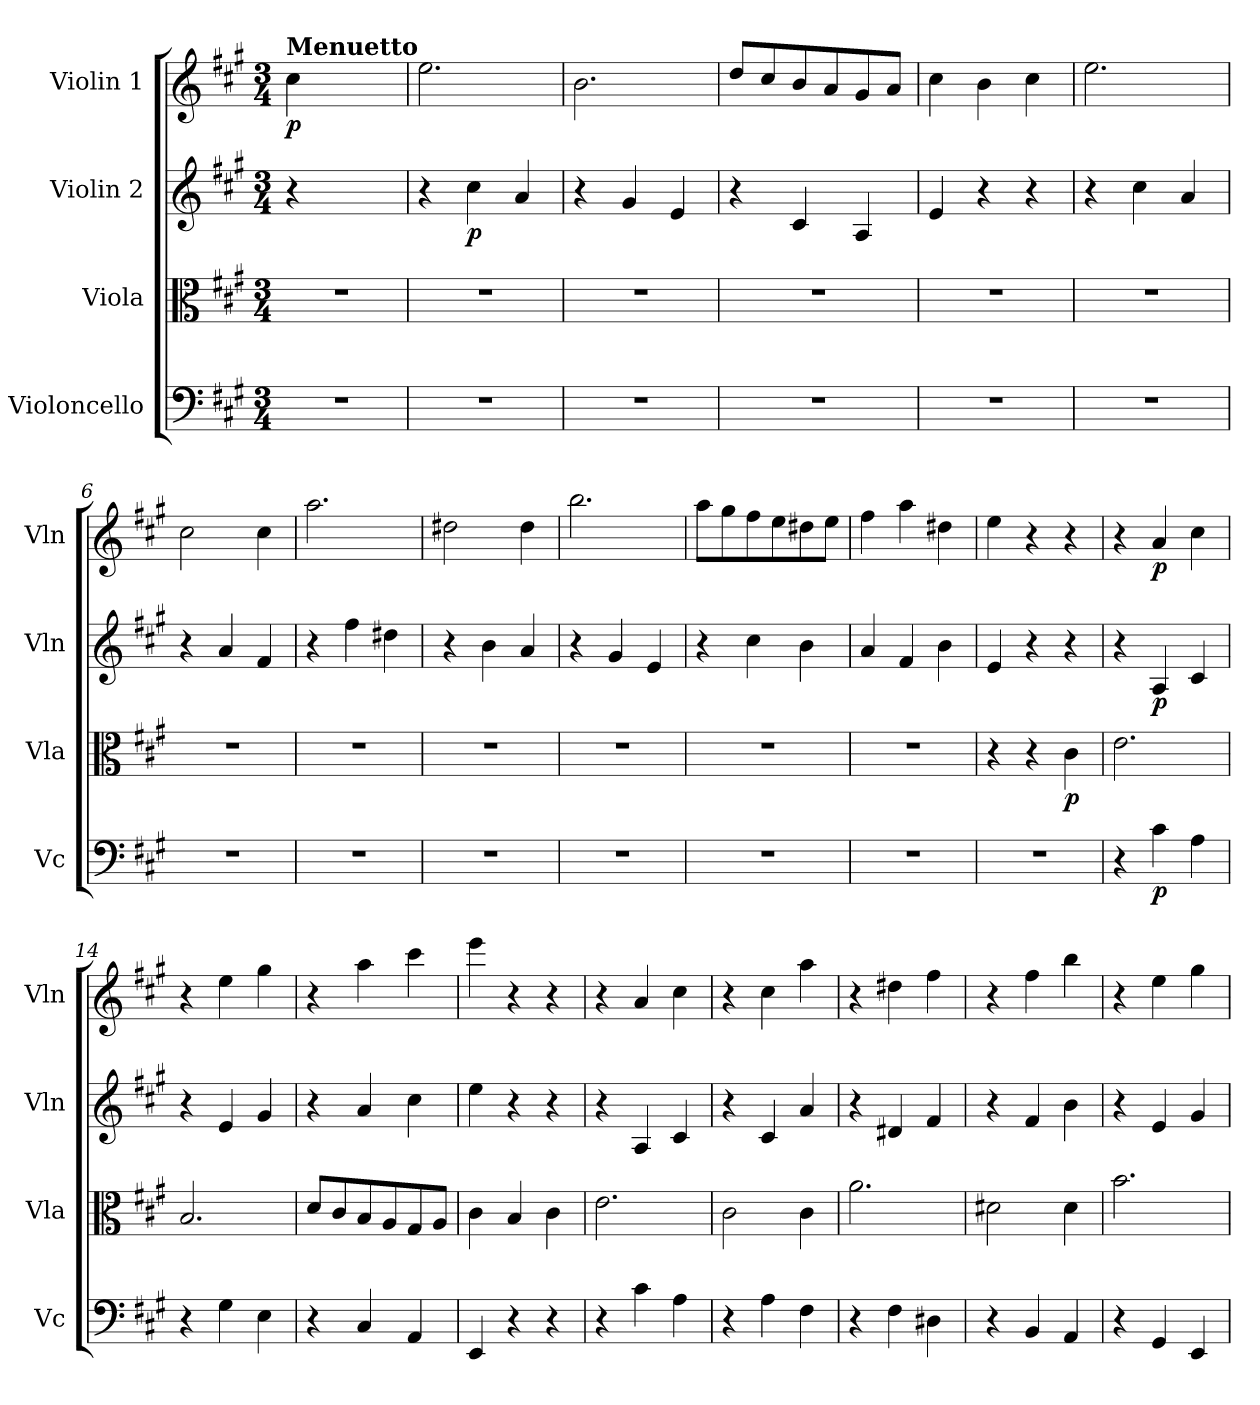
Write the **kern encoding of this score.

**kern	**dynam	**kern	**dynam	**kern	**dynam	**kern	**dynam
*part4	*part4	*part3	*part3	*part2	*part2	*part1	*part1
*staff4	*staff4	*staff3	*staff3	*staff2	*staff2	*staff1	*staff1
*I"Violoncello	*	*I"Viola	*	*I"Violin 2	*	*I"Violin 1	*
*I'Vc	*	*I'Vla	*	*I'Vln	*	*I'Vln	*
*clefF4	*	*clefC3	*	*clefG2	*	*clefG2	*
*k[f#c#g#]	*	*k[f#c#g#]	*	*k[f#c#g#]	*	*k[f#c#g#]	*
*M3/4	*	*M3/4	*	*M3/4	*	*M3/4	*
*MM125	*	*MM125	*	*MM125	*	*MM125	*
=	=	=	=	=	=	=	=
!	!	!	!	!	!	!LO:TX:a:B:t=Menuetto	!
!	!	!	!	!	!	!	!LO:DY:b
2.r	.	2.r	.	4r	.	4cc#\	p
.	.	.	.	2ryy	.	2ryy	.
=1	=1	=1	=1	=1	=1	=1	=1
2.r	.	2.r	.	4r	.	2.ee\	.
!	!	!	!	!	!LO:DY:b	!	!
.	.	.	.	4cc#\	p	.	.
.	.	.	.	4a/	.	.	.
=2	=2	=2	=2	=2	=2	=2	=2
2.r	.	2.r	.	4r	.	2.b\	.
.	.	.	.	4g#/	.	.	.
.	.	.	.	4e/	.	.	.
=3	=3	=3	=3	=3	=3	=3	=3
2.r	.	2.r	.	4r	.	8dd/L	.
.	.	.	.	.	.	8cc#/	.
.	.	.	.	4c#/	.	8b/	.
.	.	.	.	.	.	8a/	.
.	.	.	.	4A/	.	8g#/	.
.	.	.	.	.	.	8a/J	.
=4	=4	=4	=4	=4	=4	=4	=4
2.r	.	2.r	.	4e/	.	4cc#\	.
.	.	.	.	4r	.	4b\	.
.	.	.	.	4r	.	4cc#\	.
=5	=5	=5	=5	=5	=5	=5	=5
2.r	.	2.r	.	4r	.	2.ee\	.
.	.	.	.	4cc#\	.	.	.
.	.	.	.	4a/	.	.	.
=6	=6	=6	=6	=6	=6	=6	=6
2.r	.	2.r	.	4r	.	2cc#\	.
.	.	.	.	4a/	.	.	.
.	.	.	.	4f#/	.	4cc#\	.
=7	=7	=7	=7	=7	=7	=7	=7
2.r	.	2.r	.	4r	.	2.aa\	.
.	.	.	.	4ff#\	.	.	.
.	.	.	.	4dd#X\	.	.	.
=8	=8	=8	=8	=8	=8	=8	=8
2.r	.	2.r	.	4r	.	2dd#X\	.
.	.	.	.	4b\	.	.	.
.	.	.	.	4a/	.	4dd#\	.
=9	=9	=9	=9	=9	=9	=9	=9
2.r	.	2.r	.	4r	.	2.bb\	.
.	.	.	.	4g#/	.	.	.
.	.	.	.	4e/	.	.	.
=10	=10	=10	=10	=10	=10	=10	=10
2.r	.	2.r	.	4r	.	8aa\L	.
.	.	.	.	.	.	8gg#\	.
.	.	.	.	4cc#\	.	8ff#\	.
.	.	.	.	.	.	8ee\	.
.	.	.	.	4b\	.	8dd#X\	.
.	.	.	.	.	.	8ee\J	.
=11	=11	=11	=11	=11	=11	=11	=11
2.r	.	2.r	.	4a/	.	4ff#\	.
.	.	.	.	4f#/	.	4aa\	.
.	.	.	.	4b\	.	4dd#X\	.
=12	=12	=12	=12	=12	=12	=12	=12
2.r	.	4r	.	4e/	.	4ee\	.
.	.	4r	.	4r	.	4r	.
!	!	!	!LO:DY:b	!	!	!	!
.	.	4c#\	p	4r	.	4r	.
=13	=13	=13	=13	=13	=13	=13	=13
4r	.	2.e\	.	4r	.	4r	.
!	!LO:DY:b	!	!	!	!LO:DY:b	!	!LO:DY:b
4c#\	p	.	.	4A/	p	4a/	p
4A\	.	.	.	4c#/	.	4cc#\	.
=14	=14	=14	=14	=14	=14	=14	=14
4r	.	2.B/	.	4r	.	4r	.
4G#\	.	.	.	4e/	.	4ee\	.
4E\	.	.	.	4g#/	.	4gg#\	.
=15	=15	=15	=15	=15	=15	=15	=15
4r	.	8d/L	.	4r	.	4r	.
.	.	8c#/	.	.	.	.	.
4C#/	.	8B/	.	4a/	.	4aa\	.
.	.	8A/	.	.	.	.	.
4AA/	.	8G#/	.	4cc#\	.	4ccc#\	.
.	.	8A/J	.	.	.	.	.
=16	=16	=16	=16	=16	=16	=16	=16
4EE/	.	4c#\	.	4ee\	.	4eee\	.
4r	.	4B/	.	4r	.	4r	.
4r	.	4c#\	.	4r	.	4r	.
=17	=17	=17	=17	=17	=17	=17	=17
4r	.	2.e\	.	4r	.	4r	.
4c#\	.	.	.	4A/	.	4a/	.
4A\	.	.	.	4c#/	.	4cc#\	.
=18	=18	=18	=18	=18	=18	=18	=18
4r	.	2c#\	.	4r	.	4r	.
4A\	.	.	.	4c#/	.	4cc#\	.
4F#\	.	4c#\	.	4a/	.	4aa\	.
=19	=19	=19	=19	=19	=19	=19	=19
4r	.	2.a\	.	4r	.	4r	.
4F#\	.	.	.	4d#X/	.	4dd#X\	.
4D#X\	.	.	.	4f#/	.	4ff#\	.
=20	=20	=20	=20	=20	=20	=20	=20
4r	.	2d#X\	.	4r	.	4r	.
4BB/	.	.	.	4f#/	.	4ff#\	.
4AA/	.	4d#\	.	4b\	.	4bb\	.
=21	=21	=21	=21	=21	=21	=21	=21
4r	.	2.b\	.	4r	.	4r	.
4GG#/	.	.	.	4e/	.	4ee\	.
4EE/	.	.	.	4g#/	.	4gg#\	.
=	=	=	=	=	=	=	=
*-	*-	*-	*-	*-	*-	*-	*-
